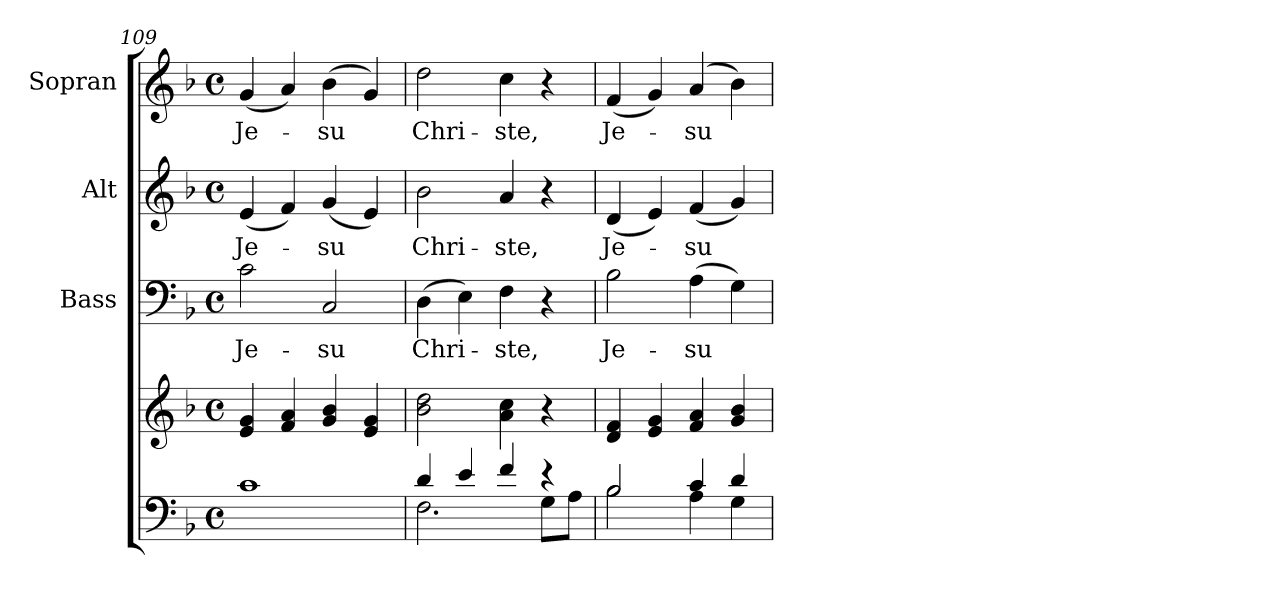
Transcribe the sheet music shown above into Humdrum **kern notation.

**kern	**kern	**kern	**text	**kern	**text	**kern	**text
*part4	*part4	*part3	*part3	*part2	*part2	*part1	*part1
*staff5	*staff4	*staff3	*staff3	*staff2	*staff2	*staff1	*staff1
*	*	*I"Bass	*	*I"Alt	*	*I"Sopran	*
*	*	*I'B.	*	*I'A	*	*I'S	*
!!LO:LB:g=z
*clefF4	*clefG2	*clefF4	*	*clefG2	*	*clefG2	*
*k[b-]	*k[b-]	*k[b-]	*	*k[b-]	*	*k[b-]	*
*F:	*F:	*F:	*	*F:	*	*F:	*
*M4/4	*M4/4	*M4/4	*	*M4/4	*	*M4/4	*
*met(c)	*met(c)	*met(c)	*	*met(c)	*	*met(c)	*
=109	=109	=109	=109	=109	=109	=109	=109
!	!	!	!LO:LY:b	!	!LO:LY:b	!	!LO:LY:b
1c	4e/ 4g/	2c\	Je-	(<4e/	Je-	(<4g/	Je-
.	4f/ 4a/	.	.	4f/)	.	4a/)	.
!	!	!	!LO:LY:b	!	!LO:LY:b	!	!LO:LY:b
.	4g/ 4b-/	2C/	-su	(<4g/	-su	(>4b-\	-su
.	4e/ 4g/	.	.	4e/)	.	4g/)	.
=110	=110	=110	=110	=110	=110	=110	=110
*^	*	*	*	*	*	*	*
!	!	!	!	!LO:LY:b	!	!LO:LY:b	!	!LO:LY:b
4d/	2.F\	2b-\ 2dd\	(>4D\	Chri-	2b-\	Chri-	2dd\	Chri-
4e/	.	.	4E\)	.	.	.	.	.
!	!	!	!	!LO:LY:b	!	!LO:LY:b	!	!LO:LY:b
4f/	.	4a\ 4cc\	4F\	-ste,	4a/	-ste,	4cc\	-ste,
4re	8G\L	4r	4r	.	4r	.	4r	.
.	8A\J	.	.	.	.	.	.	.
=111	=111	=111	=111	=111	=111	=111	=111	=111
!	!	!	!	!LO:LY:b	!	!LO:LY:b	!	!LO:LY:b
2B-/	2B-\	4d/ 4f/	2B-\	Je-	(<4d/	Je-	(<4f/	Je-
.	.	4e/ 4g/	.	.	4e/)	.	4g/)	.
!	!	!	!	!LO:LY:b	!	!LO:LY:b	!	!LO:LY:b
4c/	4A\	4f/ 4a/	(>4A\	-su	(<4f/	-su	(4a/	-su
4d/	4G\	4g/ 4b-/	4G\)	.	4g/)	.	4b-\)	.
*v	*v	*	*	*	*	*	*	*
=	=	=	=	=	=	=	=
*-	*-	*-	*-	*-	*-	*-	*-
